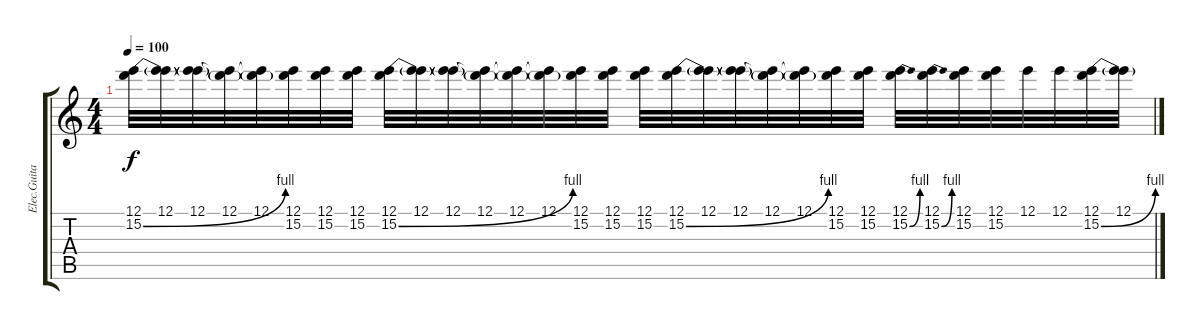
\track ("Elec.Guitar - PEDRO MURTEIRA (2) Wah-Wah" "Elec.Guita") {instrument overdrivenguitar}
\staff {score tabs}
\tuning (E4 B3 G3 D3 A2 E2) {hide}
\ts (4 4)
\tempo 100
\clef g2
\ks c
(12.1 15.2{be (bend 0 0 60 4)}).32{dy f} (12.1 15.2{t}).32 (12.1 15.2{t}).32 (12.1 15.2{t}).32 (12.1 15.2{t}).32 (12.1 15.2).32 (12.1 15.2).32 (12.1 15.2).32 (12.1 15.2{be (bend 0 0 60 4)}).32 (12.1 15.2{t}).32 (12.1 15.2{t}).32 (12.1 15.2{t}).32 (12.1 15.2{t}).32 (12.1 15.2{t}).32 (12.1 15.2).32 (12.1 15.2).32 (12.1 15.2).32 (12.1 15.2{be (bend 0 0 60 4)}).32 (12.1 15.2{t}).32 (12.1 15.2{t}).32 (12.1 15.2{t}).32 (12.1 15.2{t}).32 (12.1 15.2).32 (12.1 15.2).32 (12.1 15.2{be (bend 0 0 60 4)}).32 (12.1 15.2{be (bend 0 0 60 4)}).32 (12.1 15.2).32 (12.1 15.2).32 12.1.32 12.1.32 (12.1 15.2{be (bend 0 0 60 4)}).32 (12.1 15.2{t}).32
